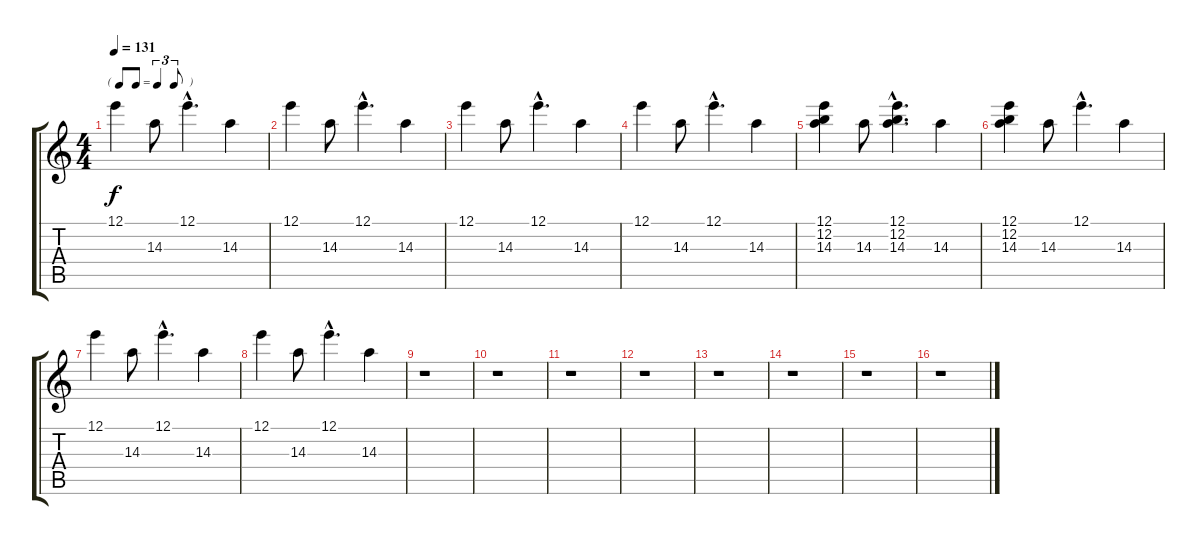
\track "" {instrument distortionguitar}
\staff {score tabs}
\tuning (E4 B3 G3 D3 A2 E2) {hide}
\ts (4 4)
\tf triplet8th
\tempo 131
\clef g2
\ks c
12.1.4{dy f instrument distortionguitar} 14.3.8 12.1{hac}.4{d} 14.3.4 |
12.1.4 14.3.8 12.1{hac}.4{d} 14.3.4 |
12.1.4 14.3.8 12.1{hac}.4{d} 14.3.4 |
12.1.4 14.3.8 12.1{hac}.4{d} 14.3.4 |
(12.1 12.2 14.3).4 14.3.8 (12.1{hac} 12.2{hac} 14.3{hac}).4{d} 14.3.4 |
(12.1 12.2 14.3).4 14.3.8 12.1{hac}.4{d} 14.3.4 |
12.1.4 14.3.8 12.1{hac}.4{d} 14.3.4 |
12.1.4 14.3.8 12.1{hac}.4{d} 14.3.4 |
r.1 |
r.1 |
r.1 |
r.1 |
r.1 |
r.1 |
r.1 |
r.1
